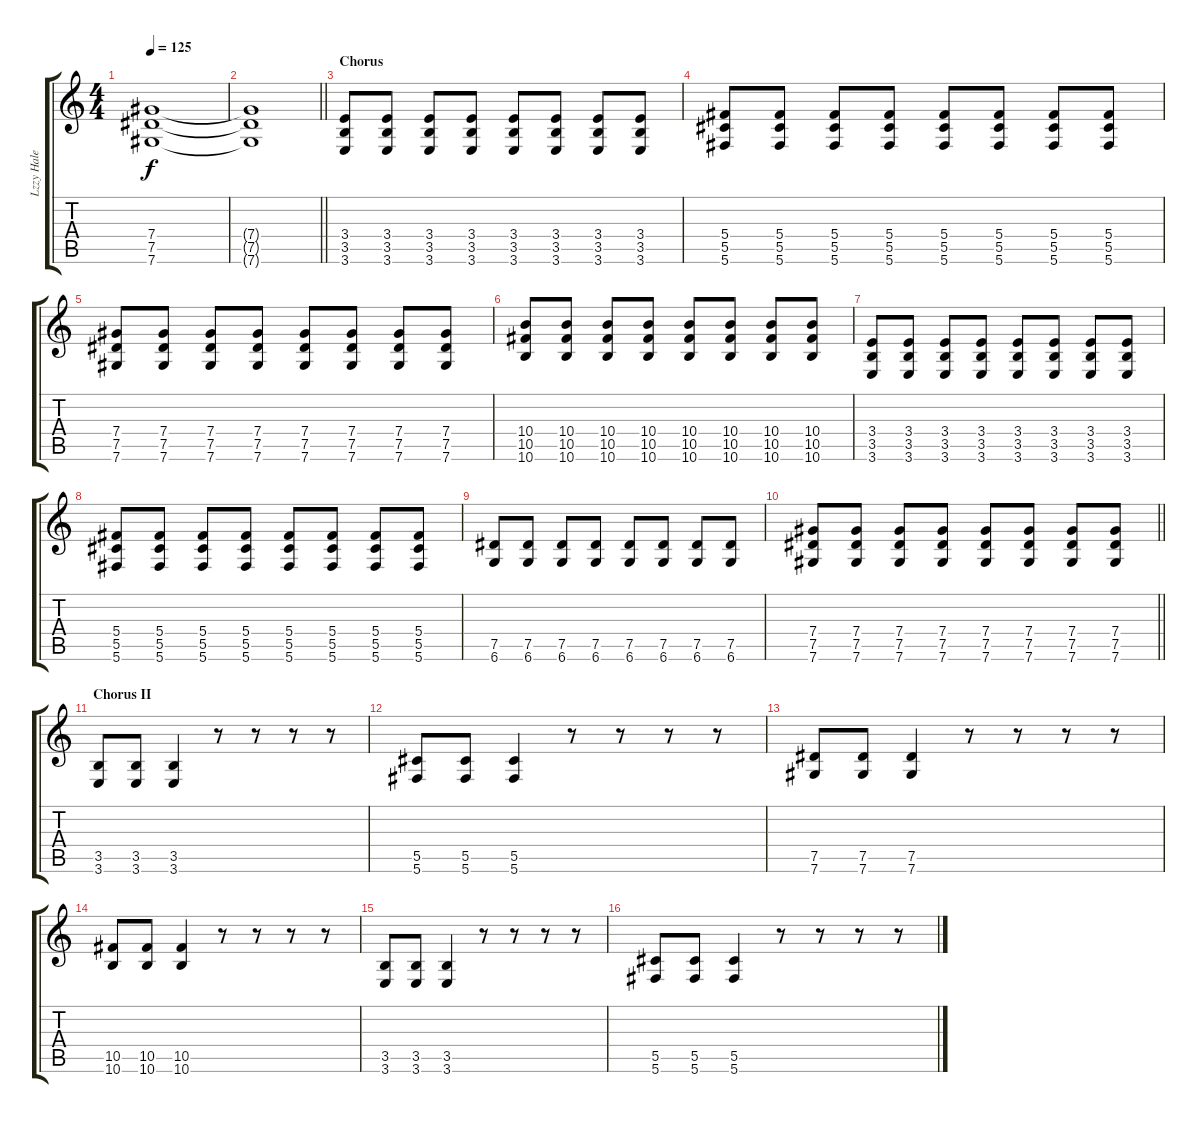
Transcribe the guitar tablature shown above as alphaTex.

\track ("Lzzy Hale" "Lzzy Hale") {instrument distortionguitar}
\staff {score tabs}
\tuning (Eb4 Bb3 Gb3 Db3 Ab2 Db2) {hide}
\ts (4 4)
\tempo 125
\clef g2
\ks c
(7.4{t} 7.5{t} 7.6{t}).1{dy f} |
\barLineRight lightlight
(7.4{t} 7.5{t} 7.6{t}).1 |
\section ("" "Chorus")
(3.4 3.5 3.6).8 (3.4 3.5 3.6).8 (3.4 3.5 3.6).8 (3.4 3.5 3.6).8 (3.4 3.5 3.6).8 (3.4 3.5 3.6).8 (3.4 3.5 3.6).8 (3.4 3.5 3.6).8 |
(5.4 5.5 5.6).8 (5.4 5.5 5.6).8 (5.4 5.5 5.6).8 (5.4 5.5 5.6).8 (5.4 5.5 5.6).8 (5.4 5.5 5.6).8 (5.4 5.5 5.6).8 (5.4 5.5 5.6).8 |
(7.4 7.5 7.6).8 (7.4 7.5 7.6).8 (7.4 7.5 7.6).8 (7.4 7.5 7.6).8 (7.4 7.5 7.6).8 (7.4 7.5 7.6).8 (7.4 7.5 7.6).8 (7.4 7.5 7.6).8 |
(10.4 10.5 10.6).8 (10.4 10.5 10.6).8 (10.4 10.5 10.6).8 (10.4 10.5 10.6).8 (10.4 10.5 10.6).8 (10.4 10.5 10.6).8 (10.4 10.5 10.6).8 (10.4 10.5 10.6).8 |
(3.4 3.5 3.6).8 (3.4 3.5 3.6).8 (3.4 3.5 3.6).8 (3.4 3.5 3.6).8 (3.4 3.5 3.6).8 (3.4 3.5 3.6).8 (3.4 3.5 3.6).8 (3.4 3.5 3.6).8 |
(5.4 5.5 5.6).8 (5.4 5.5 5.6).8 (5.4 5.5 5.6).8 (5.4 5.5 5.6).8 (5.4 5.5 5.6).8 (5.4 5.5 5.6).8 (5.4 5.5 5.6).8 (5.4 5.5 5.6).8 |
(7.5 6.6).8 (7.5 6.6).8 (7.5 6.6).8 (7.5 6.6).8 (7.5 6.6).8 (7.5 6.6).8 (7.5 6.6).8 (7.5 6.6).8 |
\barLineRight lightlight
(7.4 7.5 7.6).8 (7.4 7.5 7.6).8 (7.4 7.5 7.6).8 (7.4 7.5 7.6).8 (7.4 7.5 7.6).8 (7.4 7.5 7.6).8 (7.4 7.5 7.6).8 (7.4 7.5 7.6).8 |
\section ("" "Chorus II")
(3.5 3.6).8 (3.5 3.6).8 (3.5 3.6).4 r.8 r.8 r.8 r.8 |
(5.5 5.6).8 (5.5 5.6).8 (5.5 5.6).4 r.8 r.8 r.8 r.8 |
(7.5 7.6).8 (7.5 7.6).8 (7.5 7.6).4 r.8 r.8 r.8 r.8 |
(10.5 10.6).8 (10.5 10.6).8 (10.5 10.6).4 r.8 r.8 r.8 r.8 |
(3.5 3.6).8 (3.5 3.6).8 (3.5 3.6).4 r.8 r.8 r.8 r.8 |
(5.5 5.6).8 (5.5 5.6).8 (5.5 5.6).4 r.8 r.8 r.8 r.8
